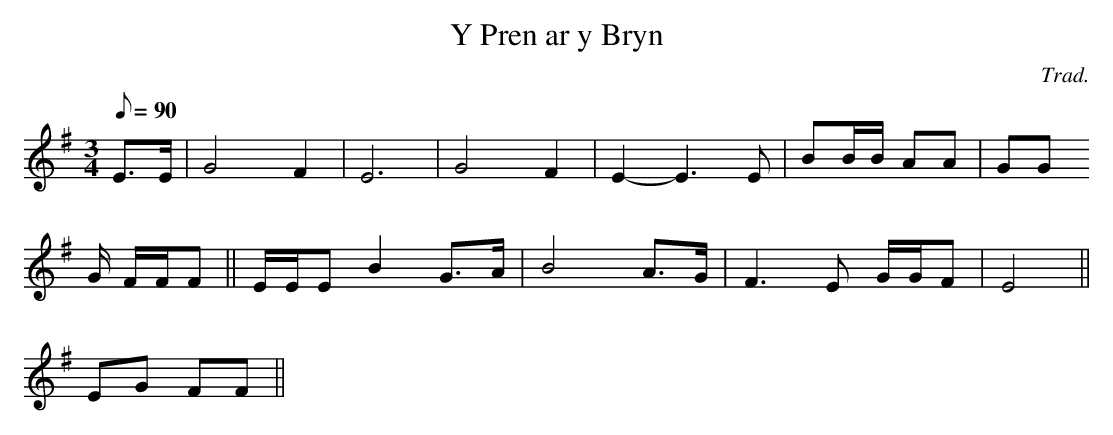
X:1
T:Y Pren ar y Bryn
M:3/4
L:1/8
Q:90
C:Trad.
K:G
E>E | G4 F2 | E6 | G4 F2 | E2- E3 E | BB/B/ AA | GG
/G/ F/F/F || E/E/E B2 G>A | B4 A>G | F3 E G/G/F | E4 ||
EG FF ||
